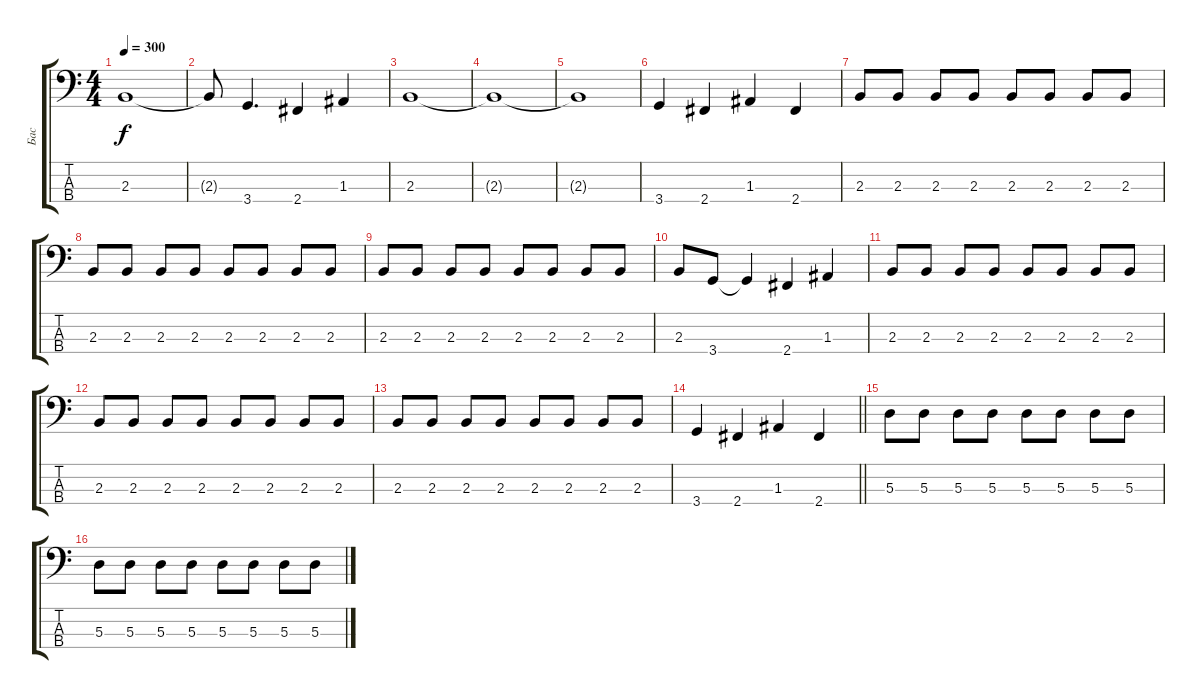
\track ("Бас" "Бас") {instrument electricbasspick}
\staff {score tabs}
\tuning (G2 D2 A1 E1) {hide}
\ts (4 4)
\tempo 300
\clef f4
\ks c
2.3{t}.1{dy f} |
2.3{t}.8 3.4.4{d} 2.4.4 1.3.4 |
2.3.1 |
2.3{t}.1 |
2.3{t}.1 |
3.4.4 2.4.4 1.3.4 2.4.4 |
2.3.8 2.3.8 2.3.8 2.3.8 2.3.8 2.3.8 2.3.8 2.3.8 |
2.3.8 2.3.8 2.3.8 2.3.8 2.3.8 2.3.8 2.3.8 2.3.8 |
2.3.8 2.3.8 2.3.8 2.3.8 2.3.8 2.3.8 2.3.8 2.3.8 |
2.3.8 3.4.8 3.4{t}.4 2.4.4 1.3.4 |
2.3.8 2.3.8 2.3.8 2.3.8 2.3.8 2.3.8 2.3.8 2.3.8 |
2.3.8 2.3.8 2.3.8 2.3.8 2.3.8 2.3.8 2.3.8 2.3.8 |
2.3.8 2.3.8 2.3.8 2.3.8 2.3.8 2.3.8 2.3.8 2.3.8 |
\barLineRight lightlight
3.4.4 2.4.4 1.3.4 2.4.4 |
5.3.8 5.3.8 5.3.8 5.3.8 5.3.8 5.3.8 5.3.8 5.3.8 |
5.3.8 5.3.8 5.3.8 5.3.8 5.3.8 5.3.8 5.3.8 5.3.8
